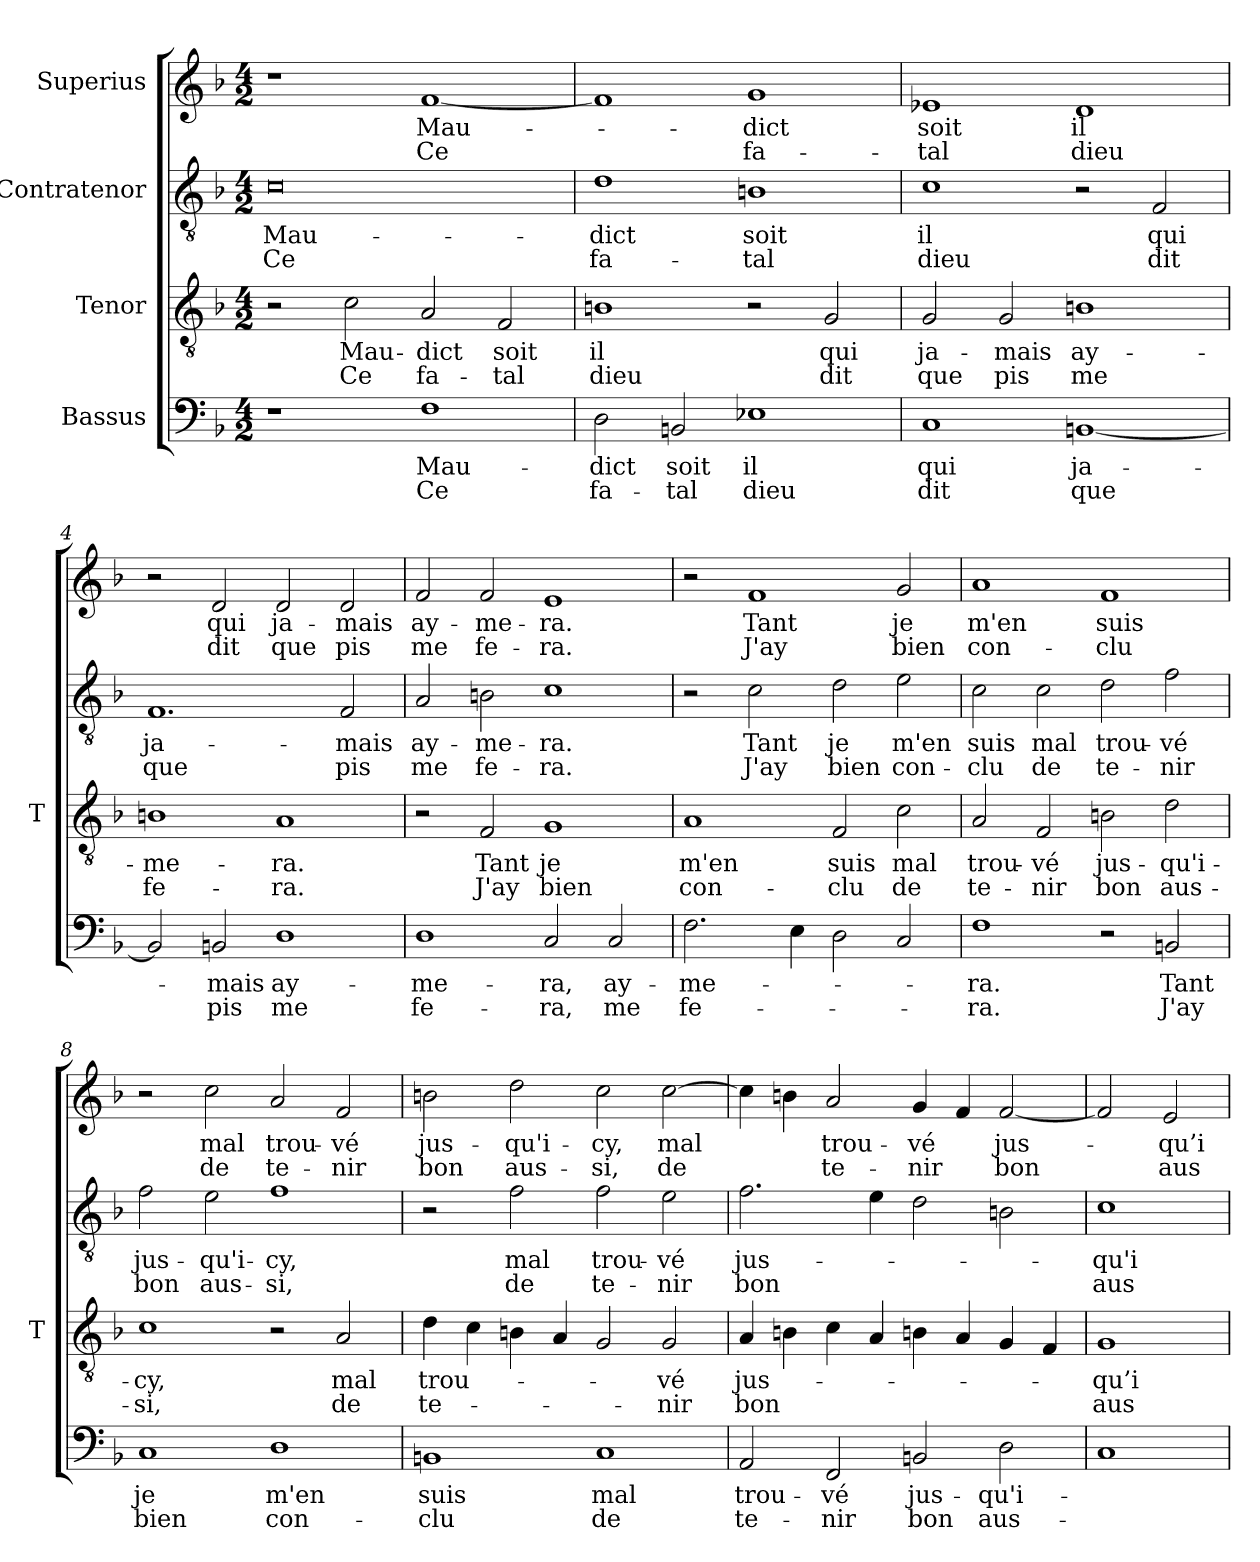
**kern	**text	**text	**kern	**text	**text	**kern	**text	**text	**kern	**text	**text
*part4	*part4	*part4	*part3	*part3	*part3	*part2	*part2	*part2	*part1	*part1	*part1
*staff4	*staff4	*staff4	*staff3	*staff3	*staff3	*staff2	*staff2	*staff2	*staff1	*staff1	*staff1
*I"Bassus	*	*	*I"Tenor	*	*	*I"Contratenor	*	*	*I"Superius	*	*
*	*	*	*I'T	*	*	*	*	*	*	*	*
*clefF4	*	*	*clefGv2	*	*	*clefGv2	*	*	*clefG2	*	*
*k[b-]	*	*	*k[b-]	*	*	*k[b-]	*	*	*k[b-]	*	*
*M4/2	*	*	*M4/2	*	*	*M4/2	*	*	*M4/2	*	*
=1	=1	=1	=1	=1	=1	=1	=1	=1	=1	=1	=1
1r	.	.	2r	.	.	0c	Mau-	-Ce	1r	.	.
.	.	.	2c	Mau-	-Ce	.	.	.	.	.	.
1F	Mau-	-Ce	2A	-dict	fa-	.	.	.	[1f	Mau-	-Ce
.	.	.	2F	-soit	-tal	.	.	.	.	.	.
=2	=2	=2	=2	=2	=2	=2	=2	=2	=2	=2	=2
2D	-dict	fa-	1Bn	-il	-dieu	1d	-dict	fa-	1f]	.	.
2BB	-soit	-tal	.	.	.	.	.	.	.	.	.
1E-X	-il	-dieu	2r	.	.	1Bn	-soit	-tal	1g	-dict	fa-
.	.	.	2G	-qui	-dit	.	.	.	.	.	.
=3	=3	=3	=3	=3	=3	=3	=3	=3	=3	=3	=3
1C	-qui	-dit	2G	ja-	-que	1c	-il	-dieu	1e-X	-soit	-tal
.	.	.	2G	-mais	-pis	.	.	.	.	.	.
[1BB	ja-	-que	1Bn	ay-	-me	2r	.	.	1d	-il	-dieu
.	.	.	.	.	.	2F	-qui	-dit	.	.	.
=4	=4	=4	=4	=4	=4	=4	=4	=4	=4	=4	=4
2BB]	.	.	1Bn	me-	fe-	1.F	ja-	-que	2r	.	.
2BB	-mais	-pis	.	.	.	.	.	.	2d	-qui	-dit
1D	ay-	-me	1A	-ra.	-ra.	.	.	.	2d	ja-	-que
.	.	.	.	.	.	2F	-mais	-pis	2d	-mais	-pis
=5	=5	=5	=5	=5	=5	=5	=5	=5	=5	=5	=5
1D	me-	fe-	2r	.	.	2A	ay-	-me	2f	ay-	-me
.	.	.	2F	-Tant	-J'ay	2Bn	me-	fe-	2f	me-	fe-
2C	-ra,	-ra,	1G	-je	-bien	1c	-ra.	-ra.	1e	-ra.	-ra.
2C	ay-	-me	.	.	.	.	.	.	.	.	.
=6	=6	=6	=6	=6	=6	=6	=6	=6	=6	=6	=6
2.F	me-	fe-	1A	-m'en	con-	2r	.	.	2r	.	.
.	.	.	.	.	.	2c	-Tant	-J'ay	1f	-Tant	-J'ay
4E	.	.	.	.	.	.	.	.	.	.	.
2D	.	.	2F	-suis	-clu	2d	-je	-bien	.	.	.
2C	.	.	2c	-mal	-de	2e	-m'en	con-	2g	-je	-bien
=7	=7	=7	=7	=7	=7	=7	=7	=7	=7	=7	=7
1F	-ra.	-ra.	2A	trou-	te-	2c	-suis	-clu	1a	-m'en	con-
.	.	.	2F	-vé	-nir	2c	-mal	-de	.	.	.
2r	.	.	2Bn	jus-	-bon	2d	trou-	te-	1f	-suis	-clu
2BB	-Tant	-J'ay	2d	qu'i-	aus-	2f	-vé	-nir	.	.	.
=8	=8	=8	=8	=8	=8	=8	=8	=8	=8	=8	=8
1C	-je	-bien	1c	-cy,	-si,	2f	jus-	-bon	2r	.	.
.	.	.	.	.	.	2e	qu'i-	aus-	2cc	-mal	-de
1D	-m'en	con-	2r	.	.	1f	-cy,	-si,	2a	trou-	te-
.	.	.	2A	-mal	-de	.	.	.	2f	-vé	-nir
=9	=9	=9	=9	=9	=9	=9	=9	=9	=9	=9	=9
1BB	-suis	-clu	4d	trou-	te-	2r	.	.	2b	jus-	-bon
.	.	.	4c	.	.	.	.	.	.	.	.
.	.	.	4Bn	.	.	2f	-mal	-de	2dd	qu'i-	aus-
.	.	.	4A	.	.	.	.	.	.	.	.
1C	-mal	-de	2G	.	.	2f	trou-	te-	2cc	-cy,	-si,
.	.	.	2G	-vé	-nir	2e	-vé	-nir	[2cc	-mal	-de
=10	=10	=10	=10	=10	=10	=10	=10	=10	=10	=10	=10
2AA	trou-	te-	4A	jus-	-bon	2.f	jus-	-bon	4cc]	.	.
.	.	.	4Bn	.	.	.	.	.	4b	.	.
2FF	-vé	-nir	4c	.	.	.	.	.	2a	trou-	te-
.	.	.	4A	.	.	4e	.	.	.	.	.
2BB	jus-	-bon	4Bn	.	.	2d	.	.	4g	-vé	-nir
.	.	.	4A	.	.	.	.	.	4f	.	.
2D	qu'i-	aus-	4G	.	.	2Bn	.	.	[2f	jus-	-bon
.	.	.	4F	.	.	.	.	.	.	.	.
=11	=11	=11	=11	=11	=11	=11	=11	=11	=11	=11	=11
1C	.	.	1G	qu’i-	aus-	1c	qu'i-	aus-	2f]	.	.
.	.	.	.	.	.	.	.	.	2e	qu’i-	aus-
=	=	=	=	=	=	=	=	=	=	=	=
*-	*-	*-	*-	*-	*-	*-	*-	*-	*-	*-	*-
